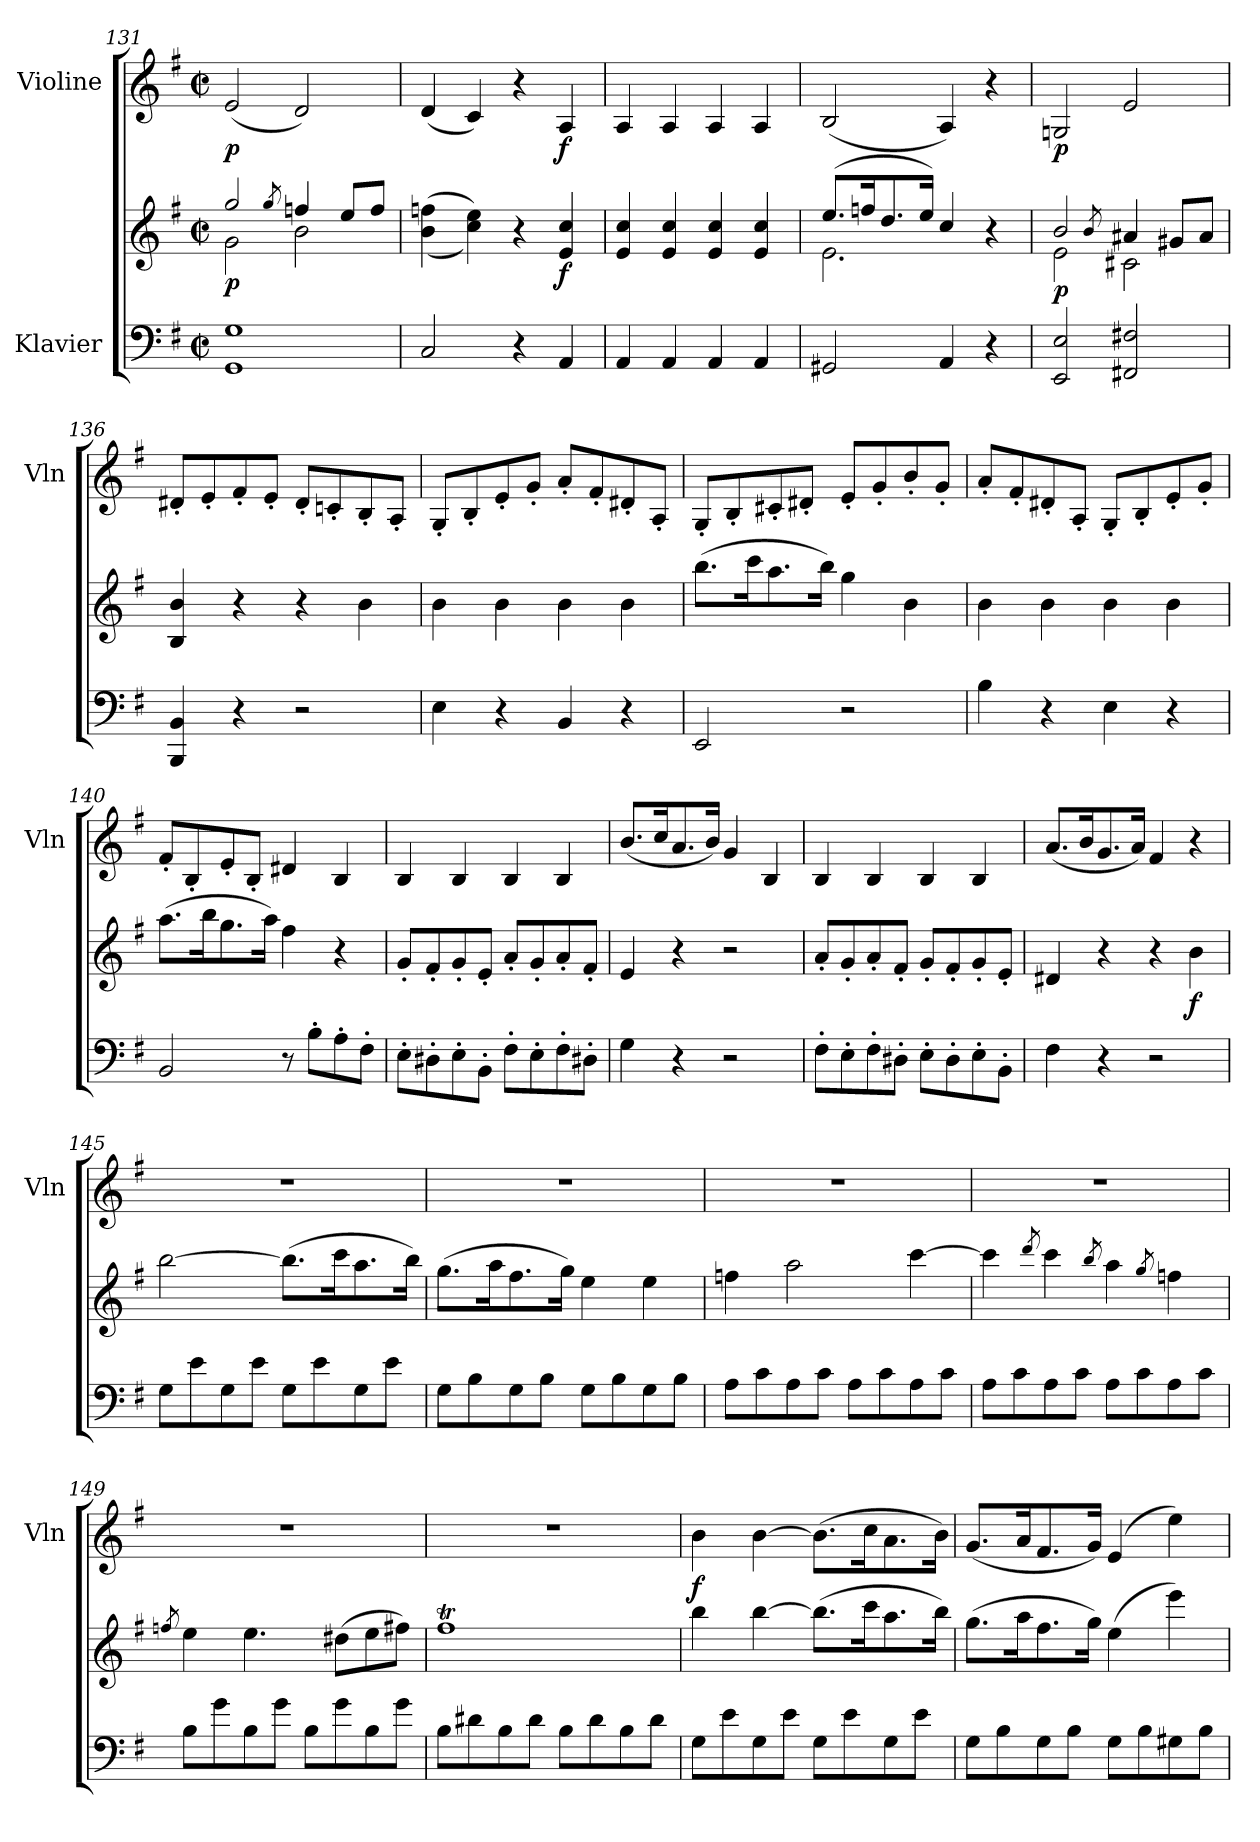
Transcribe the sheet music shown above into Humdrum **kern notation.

**kern	**kern	**dynam	**kern	**dynam
*part2	*part2	*part2	*part1	*part1
*staff3	*staff2	*staff2/3	*staff1	*staff1
*I"Klavier	*	*	*I"Violine	*
*	*	*	*I'Vln	*
*clefF4	*clefG2	*	*clefG2	*
*k[f#]	*k[f#]	*	*k[f#]	*
*M2/2	*M2/2	*	*M2/2	*
*met(c|)	*met(c|)	*	*met(c|)	*
=131	=131	=131	=131	=131
*	*^	*	*	*
!	!	!	!LO:DY:b	!	!LO:DY:b
1GG 1G	2gg/	2g\	p	(<2e/	p
.	8qgg/	.	.	.	.
.	4ffn/	2b\	.	2d/)	.
.	8ee/L	.	.	.	.
.	8ff/J	.	.	.	.
*	*v	*v	*	*	*
=132	=132	=132	=132	=132
2C/	(<(>4b\ 4ffn\	.	(<4d/	.
.	4cc\ 4ee\))	.	4c/)	.
4r	4r	.	4r	.
!	!	!LO:DY:b	!	!LO:DY:b
4AA/	4e/ 4cc/	f	4A/	f
=133	=133	=133	=133	=133
4AA/	4e/ 4cc/	.	4A/	.
4AA/	4e/ 4cc/	.	4A/	.
4AA/	4e/ 4cc/	.	4A/	.
4AA/	4e/ 4cc/	.	4A/	.
=134	=134	=134	=134	=134
*	*^	*	*	*
2GG#X/	(<8.ee/L	2.e\	.	(<2B/	.
.	16ffn/K	.	.	.	.
.	8.dd/	.	.	.	.
.	16ee/Jk)	.	.	.	.
4AA/	4cc/	.	.	4A/)	.
4r	4r	4ryy	.	4r	.
=135	=135	=135	=135	=135	=135
!	!	!	!LO:DY:b	!	!LO:DY:b
2EE/ 2E/	2b/	2e\	p	2Gn/	p
.	8qb/	.	.	.	.
2FF#X/ 2F#X/	4a#X/	2c#X\	.	2e/	.
.	8g#X/L	.	.	.	.
.	8a#/J	.	.	.	.
*	*v	*v	*	*	*
!!LO:PB:g=z
=136	=136	=136	=136	=136
4BBB/ 4BB/	4B/ 4b/	.	8d#X'/L	.
.	.	.	8e'/	.
4r	4r	.	8f#'/	.
.	.	.	8e'/J	.
2r	4r	.	8d#'/L	.
.	.	.	8cn'/	.
.	4b\	.	8B'/	.
.	.	.	8A'/J	.
=137	=137	=137	=137	=137
4E\	4b\	.	8G'/L	.
.	.	.	8B'/	.
4r	4b\	.	8e'/	.
.	.	.	8g'/J	.
4BB/	4b\	.	8a'/L	.
.	.	.	8f#'/	.
4r	4b\	.	8d#X'/	.
.	.	.	8A'/J	.
=138	=138	=138	=138	=138
2EE/	(>8.bb\L	.	8G'/L	.
.	.	.	8B'/	.
.	16ccc\K	.	.	.
.	8.aa\	.	8c#X'/	.
.	.	.	8d#X'/J	.
.	16bb\Jk)	.	.	.
2r	4gg\	.	8e'/L	.
.	.	.	8g'/	.
.	4b\	.	8b'/	.
.	.	.	8g'/J	.
=139	=139	=139	=139	=139
4B\	4b\	.	8a'/L	.
.	.	.	8f#'/	.
4r	4b\	.	8d#X'/	.
.	.	.	8A'/J	.
4E\	4b\	.	8G'/L	.
.	.	.	8B'/	.
4r	4b\	.	8e'/	.
.	.	.	8g'/J	.
=140	=140	=140	=140	=140
2BB/	(>8.aa\L	.	8f#'/L	.
.	.	.	8B'/	.
.	16bb\K	.	.	.
.	8.gg\	.	8e'/	.
.	.	.	8B'/J	.
.	16aa\Jk)	.	.	.
8r	4ff#\	.	4d#X/	.
8B'\L	.	.	.	.
8A'\	4r	.	4B/	.
8F#'\J	.	.	.	.
!!LO:LB:g=z
=141	=141	=141	=141	=141
8E'\L	8g'/L	.	4B/	.
8D#X'\	8f#'/	.	.	.
8E'\	8g'/	.	4B/	.
8BB'\J	8e'/J	.	.	.
8F#'\L	8a'/L	.	4B/	.
8E'\	8g'/	.	.	.
8F#'\	8a'/	.	4B/	.
8D#X'\J	8f#'/J	.	.	.
=142	=142	=142	=142	=142
4G\	4e/	.	(<8.b/L	.
.	.	.	16cc/K	.
4r	4r	.	8.a/	.
.	.	.	16b/Jk)	.
2r	2r	.	4g/	.
.	.	.	4B/	.
=143	=143	=143	=143	=143
8F#'\L	8a'/L	.	4B/	.
8E'\	8g'/	.	.	.
8F#'\	8a'/	.	4B/	.
8D#X'\J	8f#'/J	.	.	.
8E'\L	8g'/L	.	4B/	.
8D#'\	8f#'/	.	.	.
8E'\	8g'/	.	4B/	.
8BB'\J	8e'/J	.	.	.
=144	=144	=144	=144	=144
4F#\	4d#X/	.	(<8.a/L	.
.	.	.	16b/K	.
4r	4r	.	8.g/	.
.	.	.	16a/Jk)	.
2r	4r	.	4f#/	.
!	!	!LO:DY:b	!	!
.	4b\	f	4r	.
=145	=145	=145	=145	=145
8G\L	[2bb\	.	1r	.
8e\	.	.	.	.
8G\	.	.	.	.
8e\J	.	.	.	.
8G\L	(>8.bb\L]	.	.	.
8e\	.	.	.	.
.	16ccc\K	.	.	.
8G\	8.aa\	.	.	.
8e\J	.	.	.	.
.	16bb\Jk)	.	.	.
!!LO:LB:g=z
=146	=146	=146	=146	=146
8G\L	(>8.gg\L	.	1r	.
8B\	.	.	.	.
.	16aa\K	.	.	.
8G\	8.ff#\	.	.	.
8B\J	.	.	.	.
.	16gg\Jk)	.	.	.
8G\L	4ee\	.	.	.
8B\	.	.	.	.
8G\	4ee\	.	.	.
8B\J	.	.	.	.
=147	=147	=147	=147	=147
8A\L	4ffn\	.	1r	.
8c\	.	.	.	.
8A\	2aa\	.	.	.
8c\J	.	.	.	.
8A\L	.	.	.	.
8c\	.	.	.	.
8A\	[4ccc\	.	.	.
8c\J	.	.	.	.
=148	=148	=148	=148	=148
8A\L	4ccc\]	.	1r	.
8c\	.	.	.	.
.	8qddd/	.	.	.
8A\	4ccc\	.	.	.
8c\J	.	.	.	.
.	8qbb/	.	.	.
8A\L	4aa\	.	.	.
8c\	.	.	.	.
.	8qgg/	.	.	.
8A\	4ffn\	.	.	.
8c\J	.	.	.	.
=149	=149	=149	=149	=149
.	8qffn/	.	.	.
8B\L	4ee\	.	1r	.
8g\	.	.	.	.
8B\	4.ee\	.	.	.
8g\J	.	.	.	.
8B\L	.	.	.	.
8g\	(>8dd#X\L	.	.	.
8B\	8ee\	.	.	.
8g\J	8ff#X\J)	.	.	.
!!LO:LB:g=z
=150	=150	=150	=150	=150
8B\L	1ff#t	.	1r	.
8d#X\	.	.	.	.
8B\	.	.	.	.
8d#\J	.	.	.	.
8B\L	.	.	.	.
8d#\	.	.	.	.
8B\	.	.	.	.
8d#\J	.	.	.	.
=151	=151	=151	=151	=151
!	!	!	!	!LO:DY:b
8G\L	4bb\	.	4b\	f
8e\	.	.	.	.
8G\	[4bb\	.	[4b\	.
8e\J	.	.	.	.
8G\L	(>8.bb\L]	.	(>8.b\L]	.
8e\	.	.	.	.
.	16ccc\K	.	16cc\K	.
8G\	8.aa\	.	8.a\	.
8e\J	.	.	.	.
.	16bb\Jk)	.	16b\Jk)	.
=152	=152	=152	=152	=152
8G\L	(>8.gg\L	.	(<8.g/L	.
8B\	.	.	.	.
.	16aa\K	.	16a/K	.
8G\	8.ff#\	.	8.f#/	.
8B\J	.	.	.	.
.	16gg\Jk)	.	16g/Jk)	.
8G\L	(>4ee\	.	(>4e/	.
8B\	.	.	.	.
8G#X\	4eee\)	.	4ee\)	.
8B\J	.	.	.	.
=	=	=	=	=
*-	*-	*-	*-	*-
